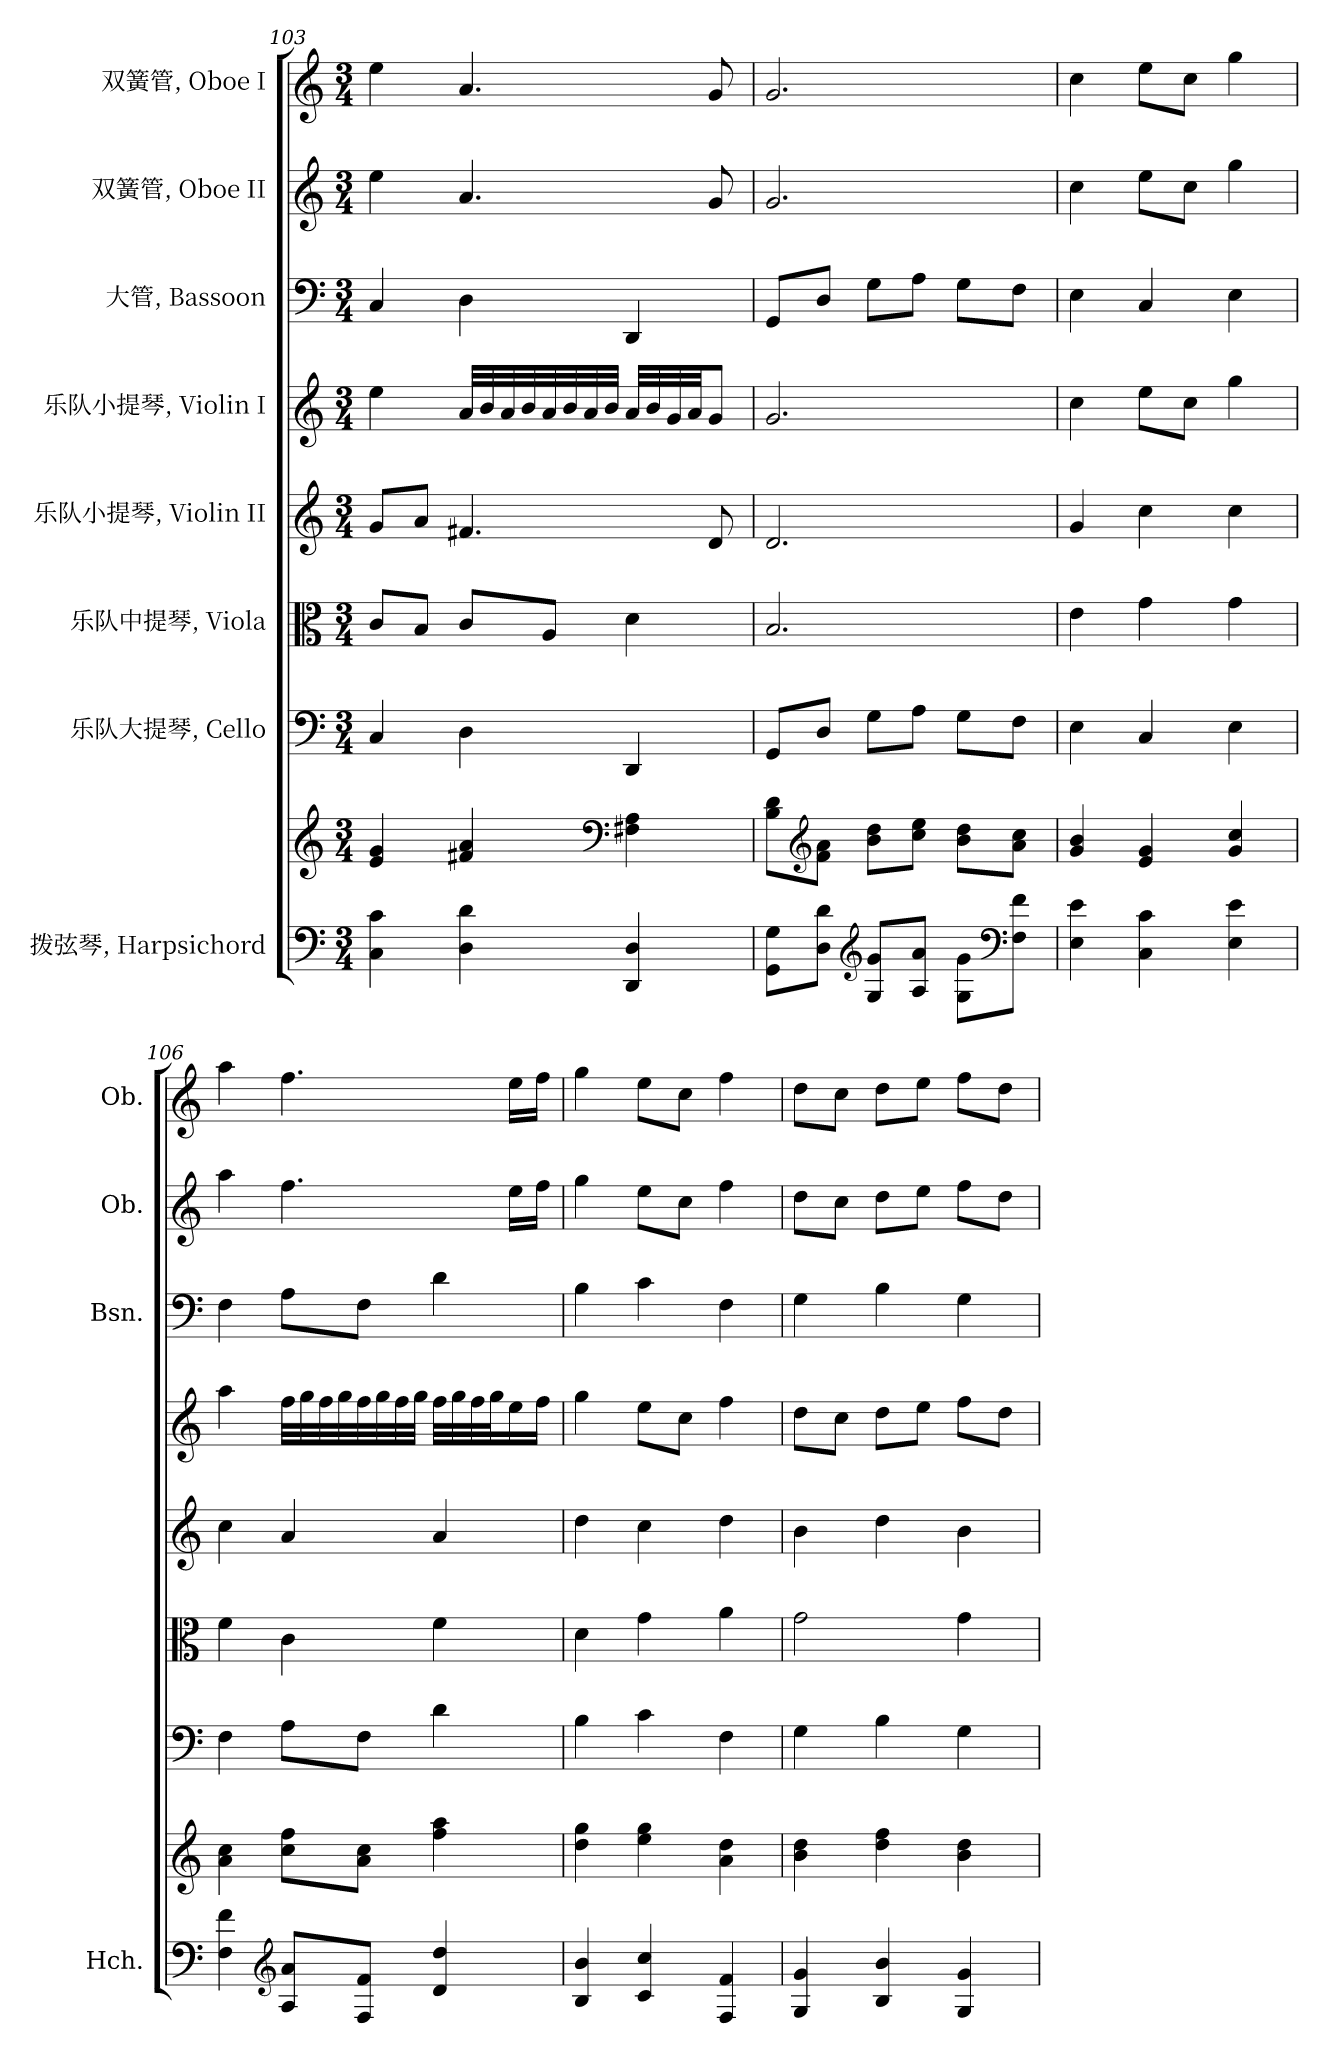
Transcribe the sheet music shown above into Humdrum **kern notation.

**kern	**kern	**kern	**kern	**kern	**kern	**kern	**kern	**kern
*part8	*part8	*part7	*part6	*part5	*part4	*part3	*part2	*part1
*staff9	*staff8	*staff7	*staff6	*staff5	*staff4	*staff3	*staff2	*staff1
*I"拨弦琴, Harpsichord	*	*I"乐队大提琴, Cello	*I"乐队中提琴, Viola	*I"乐队小提琴, Violin II	*I"乐队小提琴, Violin I	*I"大管, Bassoon	*I"双簧管, Oboe II	*I"双簧管, Oboe I
*I'Hch.	*	*	*	*	*	*I'Bsn.	*I'Ob.	*I'Ob.
*clefF4	*clefG2	*clefF4	*clefC3	*clefG2	*clefG2	*clefF4	*clefG2	*clefG2
*k[]	*k[]	*k[]	*k[]	*k[]	*k[]	*k[]	*k[]	*k[]
*M3/4	*M3/4	*M3/4	*M3/4	*M3/4	*M3/4	*M3/4	*M3/4	*M3/4
=103	=103	=103	=103	=103	=103	=103	=103	=103
4C\ 4c\	4e/ 4g/	4C/	8c/L	8g/L	4ee\	4C/	4ee\	4ee\
.	.	.	8B/J	8a/J	.	.	.	.
4D\ 4d\	4f#X/ 4a/	4D\	8c/L	4.f#X/	32a/LLL	4D\	4.a/	4.a/
.	.	.	.	.	32b/	.	.	.
.	.	.	.	.	32a/	.	.	.
.	.	.	.	.	32b/	.	.	.
.	.	.	8A/J	.	32a/	.	.	.
.	.	.	.	.	32b/	.	.	.
.	.	.	.	.	32a/	.	.	.
.	.	.	.	.	32b/JJJ	.	.	.
*	*clefF4	*	*	*	*	*	*	*
4DD/ 4D/	4F#X\ 4A\	4DD/	4d\	.	32a/LLL	4DD/	.	.
.	.	.	.	.	32b/	.	.	.
.	.	.	.	.	32g/	.	.	.
.	.	.	.	.	32a/JJ	.	.	.
.	.	.	.	8d/	8g/J	.	8g/	8g/
=104	=104	=104	=104	=104	=104	=104	=104	=104
8GG\ 8G\L	8B\ 8d\L	8GG/L	2.B/	2.d/	2.g/	8GG/L	2.g/	2.g/
*	*clefG2	*	*	*	*	*	*	*
8D\ 8d\J	8f\ 8a\J	8D/J	.	.	.	8D/J	.	.
*clefG2	*	*	*	*	*	*	*	*
8G/ 8g/L	8b\ 8dd\L	8G\L	.	.	.	8G\L	.	.
8A/ 8a/J	8cc\ 8ee\J	8A\J	.	.	.	8A\J	.	.
8G\ 8g\L	8b\ 8dd\L	8G\L	.	.	.	8G\L	.	.
*clefF4	*	*	*	*	*	*	*	*
8F\ 8f\J	8a\ 8cc\J	8F\J	.	.	.	8F\J	.	.
!!LO:PB:g=z
=105	=105	=105	=105	=105	=105	=105	=105	=105
4E\ 4e\	4g/ 4b/	4E\	4e\	4g/	4cc\	4E\	4cc\	4cc\
4C\ 4c\	4e/ 4g/	4C/	4g\	4cc\	8ee\L	4C/	8ee\L	8ee\L
.	.	.	.	.	8cc\J	.	8cc\J	8cc\J
4E\ 4e\	4g/ 4cc/	4E\	4g\	4cc\	4gg\	4E\	4gg\	4gg\
=106	=106	=106	=106	=106	=106	=106	=106	=106
4F\ 4f\	4a\ 4cc\	4F\	4f\	4cc\	4aa\	4F\	4aa\	4aa\
*clefG2	*	*	*	*	*	*	*	*
8A/ 8a/L	8cc\ 8ff\L	8A\L	4c\	4a/	32ff\LLL	8A\L	4.ff\	4.ff\
.	.	.	.	.	32gg\	.	.	.
.	.	.	.	.	32ff\	.	.	.
.	.	.	.	.	32gg\	.	.	.
8F/ 8f/J	8a\ 8cc\J	8F\J	.	.	32ff\	8F\J	.	.
.	.	.	.	.	32gg\	.	.	.
.	.	.	.	.	32ff\	.	.	.
.	.	.	.	.	32gg\JJJ	.	.	.
4d/ 4dd/	4ff\ 4aa\	4d\	4f\	4a/	32ff\LLL	4d\	.	.
.	.	.	.	.	32gg\	.	.	.
.	.	.	.	.	32ff\	.	.	.
.	.	.	.	.	32gg\J	.	.	.
.	.	.	.	.	16ee\	.	16ee\LL	16ee\LL
.	.	.	.	.	16ff\JJ	.	16ff\JJ	16ff\JJ
=107	=107	=107	=107	=107	=107	=107	=107	=107
4B/ 4b/	4dd\ 4gg\	4B\	4d\	4dd\	4gg\	4B\	4gg\	4gg\
4c/ 4cc/	4ee\ 4gg\	4c\	4g\	4cc\	8ee\L	4c\	8ee\L	8ee\L
.	.	.	.	.	8cc\J	.	8cc\J	8cc\J
4F/ 4f/	4a\ 4dd\	4F\	4a\	4dd\	4ff\	4F\	4ff\	4ff\
=108	=108	=108	=108	=108	=108	=108	=108	=108
4G/ 4g/	4b\ 4dd\	4G\	2g\	4b\	8dd\L	4G\	8dd\L	8dd\L
.	.	.	.	.	8cc\J	.	8cc\J	8cc\J
4B/ 4b/	4dd\ 4ff\	4B\	.	4dd\	8dd\L	4B\	8dd\L	8dd\L
.	.	.	.	.	8ee\J	.	8ee\J	8ee\J
4G/ 4g/	4b\ 4dd\	4G\	4g\	4b\	8ff\L	4G\	8ff\L	8ff\L
.	.	.	.	.	8dd\J	.	8dd\J	8dd\J
=	=	=	=	=	=	=	=	=
*-	*-	*-	*-	*-	*-	*-	*-	*-
